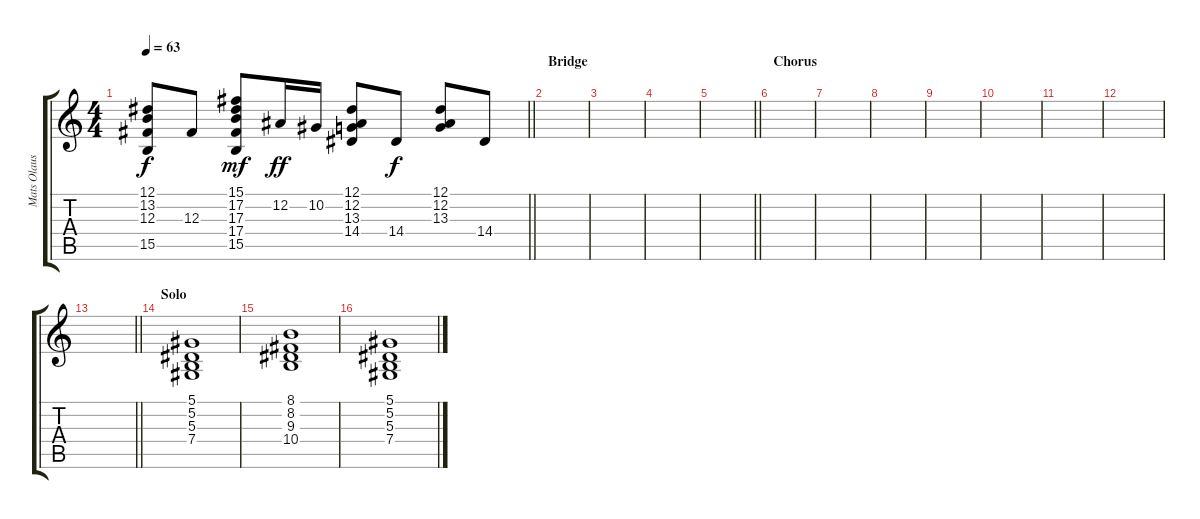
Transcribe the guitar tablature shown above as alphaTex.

\track ("Mats Olausson" "Mats Olaus") {instrument electricgrandpiano}
\staff {score tabs}
\tuning (Eb4 Bb3 Gb3 Db3 Ab2 Eb2) {hide}
\ts (4 4)
\tempo 63
\clef g2
\barLineRight lightlight
\ks c
(12.1 13.2 12.3 15.5).8{dy f} 12.3.8 (15.1 17.2 17.3 17.4 15.5).8{dy mf} 12.2.16{dy ff} 10.2.16 (12.1 12.2 13.3 14.4).8 14.4.8{dy f} (12.1 12.2 13.3).8 14.4.8 |
\section ("" "Bridge")
|
|
|
\barLineRight lightlight
|
\section ("" "Chorus")
|
|
|
|
|
|
|
\barLineRight lightlight
|
\section ("" "Solo")
(5.1 5.2 5.3 7.4).1 |
(8.1 8.2 9.3 10.4).1 |
(5.1 5.2 5.3 7.4).1
